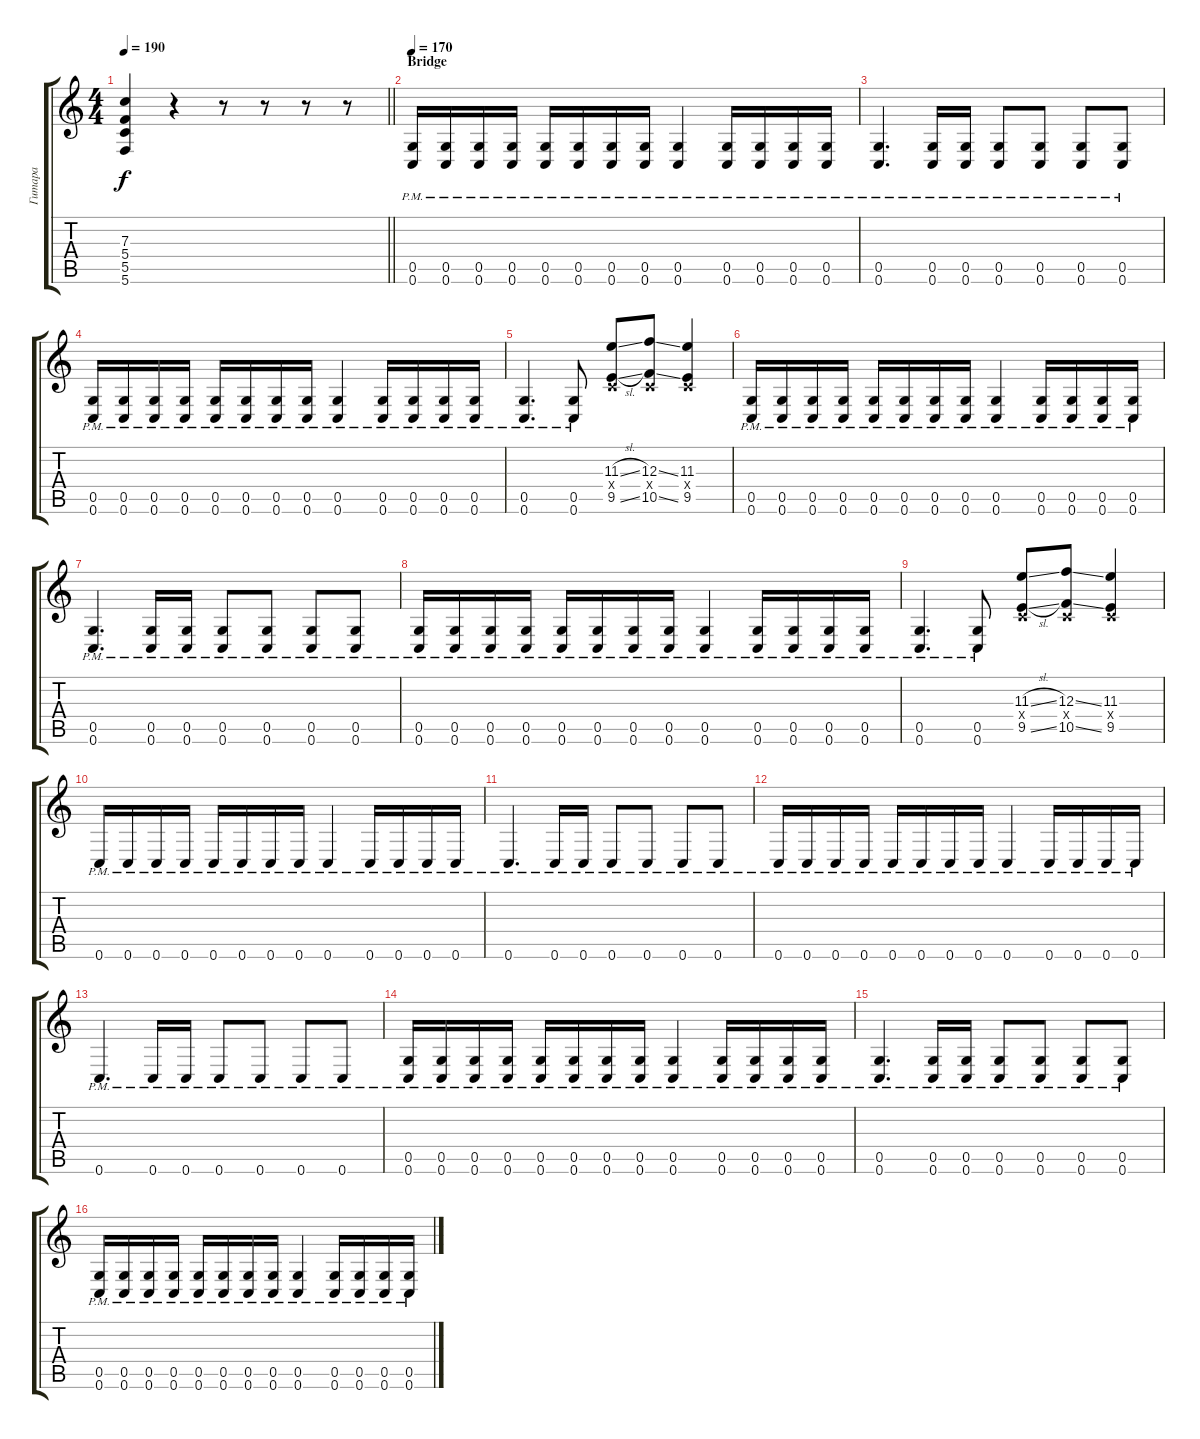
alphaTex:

\track ("Гитара" "Гитара") {instrument distortionguitar}
\staff {score tabs}
\tuning (D4 A3 F3 C3 G2 C2) {hide}
\ts (4 4)
\tempo 190
\clef g2
\barLineRight lightlight
\ks c
(7.3 5.4 5.5 5.6).4{dy f} r.4 r.8 r.8 r.8 r.8 |
\section ("" "Bridge")
\tempo 170
(0.5{pm} 0.6{pm}).16 (0.5{pm} 0.6{pm}).16 (0.5{pm} 0.6{pm}).16 (0.5{pm} 0.6{pm}).16 (0.5{pm} 0.6{pm}).16 (0.5{pm} 0.6{pm}).16 (0.5{pm} 0.6{pm}).16 (0.5{pm} 0.6{pm}).16 (0.5{pm} 0.6{pm}).4 (0.5{pm} 0.6{pm}).16 (0.5{pm} 0.6{pm}).16 (0.5{pm} 0.6{pm}).16 (0.5{pm} 0.6{pm}).16 |
(0.5{pm} 0.6{pm}).4{d} (0.5{pm} 0.6{pm}).16 (0.5{pm} 0.6{pm}).16 (0.5{pm} 0.6{pm}).8 (0.5{pm} 0.6{pm}).8 (0.5{pm} 0.6{pm}).8 (0.5{pm} 0.6{pm}).8 |
(0.5{pm} 0.6{pm}).16 (0.5{pm} 0.6{pm}).16 (0.5{pm} 0.6{pm}).16 (0.5{pm} 0.6{pm}).16 (0.5{pm} 0.6{pm}).16 (0.5{pm} 0.6{pm}).16 (0.5{pm} 0.6{pm}).16 (0.5{pm} 0.6{pm}).16 (0.5{pm} 0.6{pm}).4 (0.5{pm} 0.6{pm}).16 (0.5{pm} 0.6{pm}).16 (0.5{pm} 0.6{pm}).16 (0.5{pm} 0.6{pm}).16 |
(0.5{pm} 0.6{pm}).4{d} (0.5{pm} 0.6{pm}).8 (11.3{sl} 0.4{x} 9.5{sl}).8 (12.3{ss} 0.4{x} 10.5{ss}).8 (11.3 0.4{x} 9.5).4 |
(0.5{pm} 0.6{pm}).16 (0.5{pm} 0.6{pm}).16 (0.5{pm} 0.6{pm}).16 (0.5{pm} 0.6{pm}).16 (0.5{pm} 0.6{pm}).16 (0.5{pm} 0.6{pm}).16 (0.5{pm} 0.6{pm}).16 (0.5{pm} 0.6{pm}).16 (0.5{pm} 0.6{pm}).4 (0.5{pm} 0.6{pm}).16 (0.5{pm} 0.6{pm}).16 (0.5{pm} 0.6{pm}).16 (0.5{pm} 0.6{pm}).16 |
(0.5{pm} 0.6{pm}).4{d} (0.5{pm} 0.6{pm}).16 (0.5{pm} 0.6{pm}).16 (0.5{pm} 0.6{pm}).8 (0.5{pm} 0.6{pm}).8 (0.5{pm} 0.6{pm}).8 (0.5{pm} 0.6{pm}).8 |
(0.5{pm} 0.6{pm}).16 (0.5{pm} 0.6{pm}).16 (0.5{pm} 0.6{pm}).16 (0.5{pm} 0.6{pm}).16 (0.5{pm} 0.6{pm}).16 (0.5{pm} 0.6{pm}).16 (0.5{pm} 0.6{pm}).16 (0.5{pm} 0.6{pm}).16 (0.5{pm} 0.6{pm}).4 (0.5{pm} 0.6{pm}).16 (0.5{pm} 0.6{pm}).16 (0.5{pm} 0.6{pm}).16 (0.5{pm} 0.6{pm}).16 |
(0.5{pm} 0.6{pm}).4{d} (0.5{pm} 0.6{pm}).8 (11.3{sl} 0.4{x} 9.5{sl}).8 (12.3{ss} 0.4{x} 10.5{ss}).8 (11.3 0.4{x} 9.5).4 |
0.6{pm}.16 0.6{pm}.16 0.6{pm}.16 0.6{pm}.16 0.6{pm}.16 0.6{pm}.16 0.6{pm}.16 0.6{pm}.16 0.6{pm}.4 0.6{pm}.16 0.6{pm}.16 0.6{pm}.16 0.6{pm}.16 |
0.6{pm}.4{d} 0.6{pm}.16 0.6{pm}.16 0.6{pm}.8 0.6{pm}.8 0.6{pm}.8 0.6{pm}.8 |
0.6{pm}.16 0.6{pm}.16 0.6{pm}.16 0.6{pm}.16 0.6{pm}.16 0.6{pm}.16 0.6{pm}.16 0.6{pm}.16 0.6{pm}.4 0.6{pm}.16 0.6{pm}.16 0.6{pm}.16 0.6{pm}.16 |
0.6{pm}.4{d} 0.6{pm}.16 0.6{pm}.16 0.6{pm}.8 0.6{pm}.8 0.6{pm}.8 0.6{pm}.8 |
(0.5{pm} 0.6{pm}).16 (0.5{pm} 0.6{pm}).16 (0.5{pm} 0.6{pm}).16 (0.5{pm} 0.6{pm}).16 (0.5{pm} 0.6{pm}).16 (0.5{pm} 0.6{pm}).16 (0.5{pm} 0.6{pm}).16 (0.5{pm} 0.6{pm}).16 (0.5{pm} 0.6{pm}).4 (0.5{pm} 0.6{pm}).16 (0.5{pm} 0.6{pm}).16 (0.5{pm} 0.6{pm}).16 (0.5{pm} 0.6{pm}).16 |
(0.5{pm} 0.6{pm}).4{d} (0.5{pm} 0.6{pm}).16 (0.5{pm} 0.6{pm}).16 (0.5{pm} 0.6{pm}).8 (0.5{pm} 0.6{pm}).8 (0.5{pm} 0.6{pm}).8 (0.5{pm} 0.6{pm}).8 |
(0.5{pm} 0.6{pm}).16 (0.5{pm} 0.6{pm}).16 (0.5{pm} 0.6{pm}).16 (0.5{pm} 0.6{pm}).16 (0.5{pm} 0.6{pm}).16 (0.5{pm} 0.6{pm}).16 (0.5{pm} 0.6{pm}).16 (0.5{pm} 0.6{pm}).16 (0.5{pm} 0.6{pm}).4 (0.5{pm} 0.6{pm}).16 (0.5{pm} 0.6{pm}).16 (0.5{pm} 0.6{pm}).16 (0.5{pm} 0.6{pm}).16
